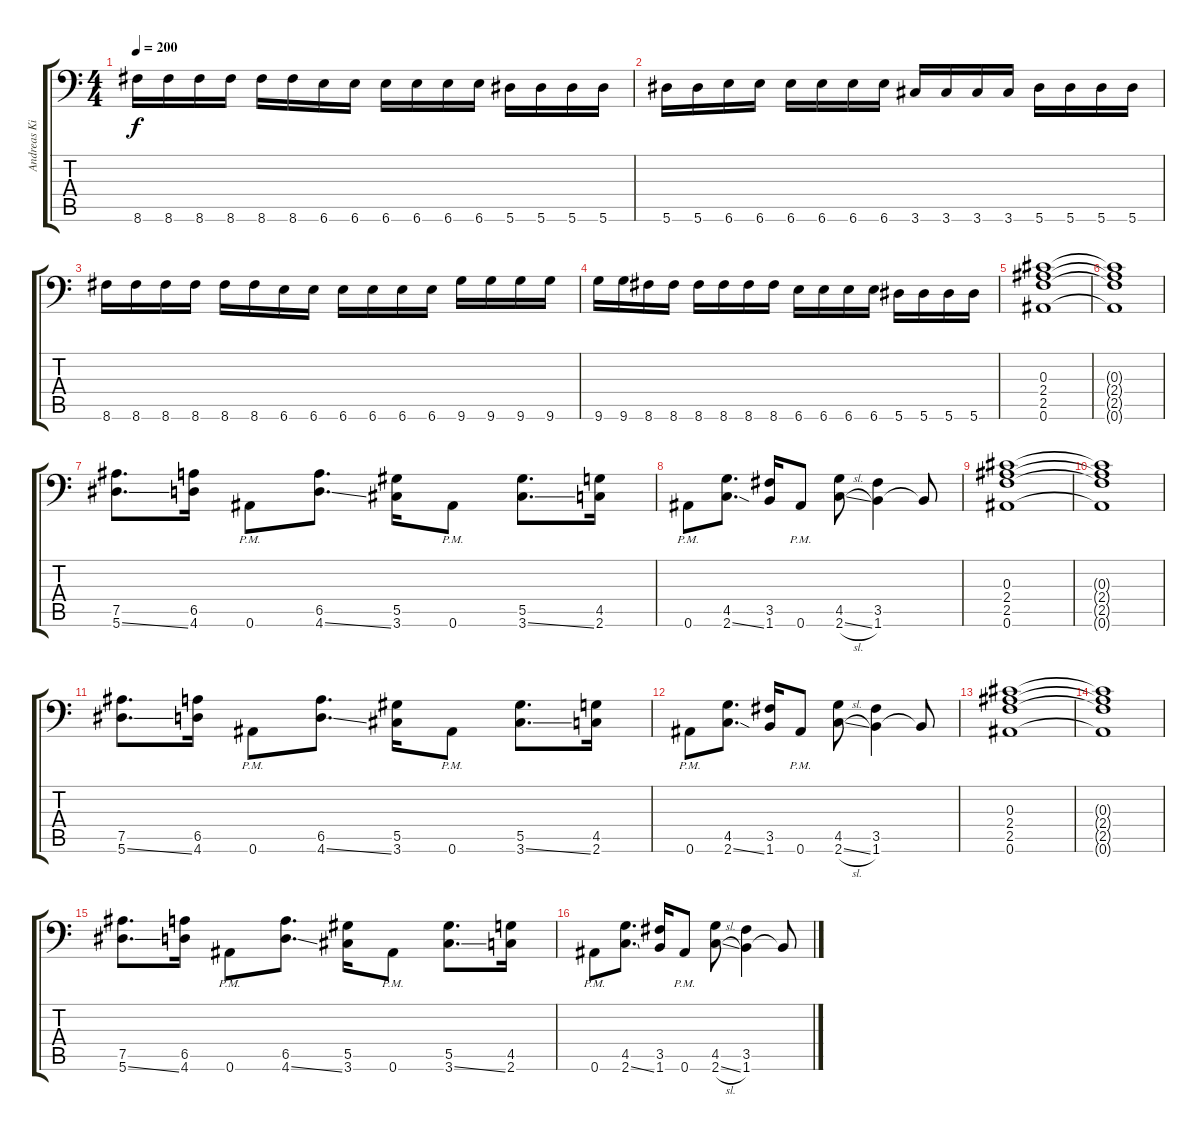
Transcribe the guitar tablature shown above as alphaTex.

\track ("Andreas Kisser" "Andreas Ki") {instrument distortionguitar}
\staff {score tabs}
\tuning (Bb3 F3 Db3 Ab2 Eb2 Bb1) {hide}
\ts (4 4)
\tempo 200
\clef f4
\ks c
8.6.16{dy f} 8.6.16 8.6.16 8.6.16 8.6.16 8.6.16 6.6.16 6.6.16 6.6.16 6.6.16 6.6.16 6.6.16 5.6.16 5.6.16 5.6.16 5.6.16 |
5.6.16 5.6.16 6.6.16 6.6.16 6.6.16 6.6.16 6.6.16 6.6.16 3.6.16 3.6.16 3.6.16 3.6.16 5.6.16 5.6.16 5.6.16 5.6.16 |
8.6.16 8.6.16 8.6.16 8.6.16 8.6.16 8.6.16 6.6.16 6.6.16 6.6.16 6.6.16 6.6.16 6.6.16 9.6.16 9.6.16 9.6.16 9.6.16 |
9.6.16 9.6.16 8.6.16 8.6.16 8.6.16 8.6.16 8.6.16 8.6.16 6.6.16 6.6.16 6.6.16 6.6.16 5.6.16 5.6.16 5.6.16 5.6.16 |
(0.3 2.4 2.5 0.6).1 |
(0.3{t} 2.4{t} 2.5{t} 0.6{t}).1 |
(7.5 5.6{ss}).8{d} (6.5 4.6).16 0.6{pm}.8 (6.5 4.6{ss}).8{d} (5.5 3.6).16 0.6{pm}.8 (5.5 3.6{ss}).8{d} (4.5 2.6).16 |
0.6{pm}.8 (4.5 2.6{ss}).8{d} (3.5 1.6).16 0.6{pm}.8 (4.5 2.6{sl}).8 (3.5 1.6).4 1.6{t}.8 |
(0.3 2.4 2.5 0.6).1 |
(0.3{t} 2.4{t} 2.5{t} 0.6{t}).1 |
(7.5 5.6{ss}).8{d} (6.5 4.6).16 0.6{pm}.8 (6.5 4.6{ss}).8{d} (5.5 3.6).16 0.6{pm}.8 (5.5 3.6{ss}).8{d} (4.5 2.6).16 |
0.6{pm}.8 (4.5 2.6{ss}).8{d} (3.5 1.6).16 0.6{pm}.8 (4.5 2.6{sl}).8 (3.5 1.6).4 1.6{t}.8 |
(0.3 2.4 2.5 0.6).1 |
(0.3{t} 2.4{t} 2.5{t} 0.6{t}).1 |
(7.5 5.6{ss}).8{d} (6.5 4.6).16 0.6{pm}.8 (6.5 4.6{ss}).8{d} (5.5 3.6).16 0.6{pm}.8 (5.5 3.6{ss}).8{d} (4.5 2.6).16 |
0.6{pm}.8 (4.5 2.6{ss}).8{d} (3.5 1.6).16 0.6{pm}.8 (4.5 2.6{sl}).8 (3.5 1.6).4 1.6{t}.8
